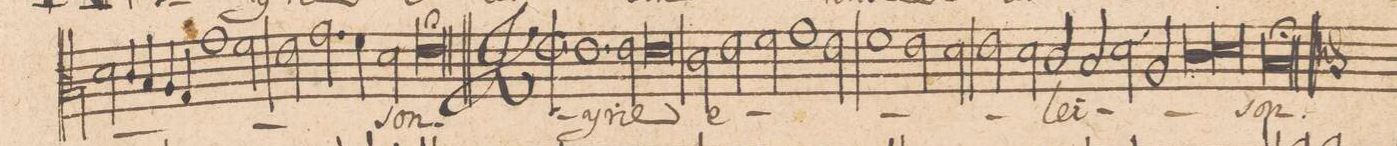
**kern	**text
*I"ALTVS.	*
*clefC3	*
*k[]	*
*met(c|)	*
*M2/1	*
2d\	.
4c/	.
4B/	.
=16-	=16-
4A/	.
4G/	.
1g\	.
2f\	.
=17-	=17-
2e\	.
2.g\	.
4f\	.
2d\	.
=18-	=18-
0e\;	-son.
=19||	=19||
*M2/1	*
*met(c|)	*
1.e\	Ky-
2e\	-ri-
=20-	=20-
0e\	-e
=21-	=21-
2c\	e-
2e\	.
2f\	.
1g\	.
=22-	=22-
2e\	.
1f\	.
=23-	=23-
2e\	.
2d\	.
2e\	.
2d\	.
=24-	=24-
2c/	-lei-
2B/	.
2d\	.
2A/	.
=25-	=25-
*lig	*
1c\	.
1d\	.
*Xlig	*
=26-	=26-
0B/;	-son.
==	==
*-	*-
